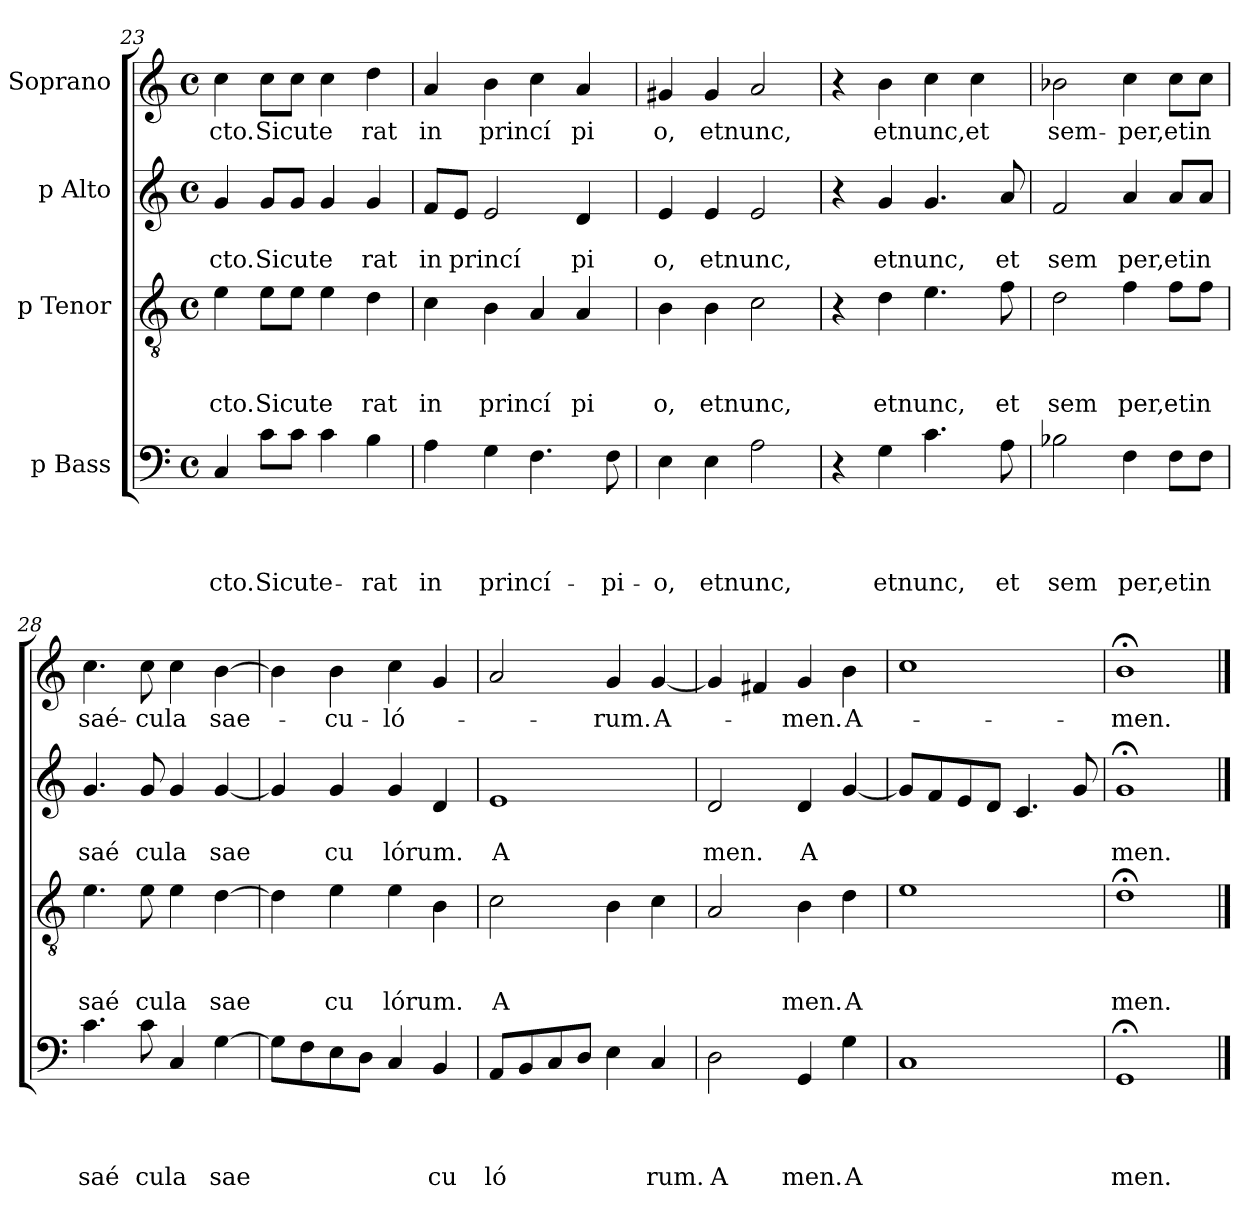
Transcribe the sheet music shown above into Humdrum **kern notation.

**kern	**text	**text	**text	**text	**kern	**text	**text	**text	**kern	**text	**text	**kern	**text
*part4	*part4	*part4	*part4	*part4	*part3	*part3	*part3	*part3	*part2	*part2	*part2	*part1	*part1
*staff4	*staff4	*staff4	*staff4	*staff4	*staff3	*staff3	*staff3	*staff3	*staff2	*staff2	*staff2	*staff1	*staff1
*I"p Bass	*	*	*	*	*I"p Tenor	*	*	*	*I"p Alto	*	*	*I"Soprano	*
*clefF4	*	*	*	*	*clefGv2	*	*	*	*clefG2	*	*	*clefG2	*
*k[]	*	*	*	*	*k[]	*	*	*	*k[]	*	*	*k[]	*
*C:	*	*	*	*	*C:	*	*	*	*C:	*	*	*C:	*
*M4/4	*	*	*	*	*M4/4	*	*	*	*M4/4	*	*	*M4/4	*
*met(c)	*	*	*	*	*met(c)	*	*	*	*met(c)	*	*	*met(c)	*
=23	=23	=23	=23	=23	=23	=23	=23	=23	=23	=23	=23	=23	=23
!	!	!	!	!LO:LY:b	!	!	!	!LO:LY:b	!	!	!LO:LY:b	!	!LO:LY:b
4C/	.	.	.	-cto.	4e\	.	.	cto.	4g/	.	cto.	4cc\	cto.
!	!	!	!	!LO:LY:b	!	!	!	!LO:LY:b	!	!	!LO:LY:b	!	!LO:LY:b
8c\L	.	.	.	Sicute-	8e\L	.	.	Sicute	8g/L	.	Sicute	8cc\L	Sicute
8c\J	.	.	.	.	8e\J	.	.	.	8g/J	.	.	8cc\J	.
4c\	.	.	.	.	4e\	.	.	.	4g/	.	.	4cc\	.
!	!	!	!	!LO:LY:b	!	!	!	!LO:LY:b	!	!	!LO:LY:b	!	!LO:LY:b
4B\	.	.	.	-rat	4d\	.	.	rat	4g/	.	rat	4dd\	rat
=24	=24	=24	=24	=24	=24	=24	=24	=24	=24	=24	=24	=24	=24
!	!	!	!	!LO:LY:b	!	!	!	!LO:LY:b	!	!	!LO:LY:b	!	!LO:LY:b
4A\	.	.	.	in	4c\	.	.	in	8f/L	.	in	4a/	in
!	!	!	!	!	!	!	!	!	!	!	!LO:LY:b	!	!
.	.	.	.	.	.	.	.	.	8e/J	.	princí	.	.
!	!	!	!	!LO:LY:b	!	!	!	!LO:LY:b	!	!	!	!	!LO:LY:b
4G\	.	.	.	princí-	4B\	.	.	princí	2e/	.	.	4b\	princí
4.F\	.	.	.	.	4A/	.	.	.	.	.	.	4cc\	.
!	!	!	!	!	!	!	!	!LO:LY:b	!	!	!LO:LY:b	!	!LO:LY:b
.	.	.	.	.	4A/	.	.	pi	4d/	.	pi	4a/	pi
!	!	!	!	!LO:LY:b	!	!	!	!	!	!	!	!	!
8F\	.	.	.	-pi-	.	.	.	.	.	.	.	.	.
=25	=25	=25	=25	=25	=25	=25	=25	=25	=25	=25	=25	=25	=25
!	!	!	!	!LO:LY:b	!	!	!	!LO:LY:b	!	!	!LO:LY:b	!	!LO:LY:b
4E\	.	.	.	-o,	4B\	.	.	o,	4e/	.	o,	4g#X/	o,
!	!	!	!	!LO:LY:b	!	!	!	!LO:LY:b	!	!	!LO:LY:b	!	!LO:LY:b
4E\	.	.	.	etnunc,	4B\	.	.	etnunc,	4e/	.	etnunc,	4g#/	etnunc,
2A\	.	.	.	.	2c\	.	.	.	2e/	.	.	2a/	.
!!LO:LB:g=z
=26	=26	=26	=26	=26	=26	=26	=26	=26	=26	=26	=26	=26	=26
4r	.	.	.	.	4r	.	.	.	4r	.	.	4r	.
!	!	!	!	!LO:LY:b	!	!	!	!LO:LY:b	!	!	!LO:LY:b	!	!LO:LY:b
4G\	.	.	.	etnunc,	4d\	.	.	etnunc,	4g/	.	etnunc,	4b\	etnunc,
4.c\	.	.	.	.	4.e\	.	.	.	4.g/	.	.	4cc\	.
!	!	!	!	!	!	!	!	!	!	!	!	!	!LO:LY:b
.	.	.	.	.	.	.	.	.	.	.	.	4cc\	et
!	!	!	!	!LO:LY:b	!	!	!	!LO:LY:b	!	!	!LO:LY:b	!	!
8A\	.	.	.	et	8f\	.	.	et	8a/	.	et	.	.
=27	=27	=27	=27	=27	=27	=27	=27	=27	=27	=27	=27	=27	=27
!	!	!	!	!LO:LY:b	!	!	!	!LO:LY:b	!	!	!LO:LY:b	!	!LO:LY:b
2B-X\	.	.	.	sem	2d\	.	.	sem	2f/	.	sem	2b-X\	sem-
!	!	!	!	!LO:LY:b	!	!	!	!LO:LY:b	!	!	!LO:LY:b	!	!LO:LY:b
4F\	.	.	.	per,	4f\	.	.	per,	4a/	.	per,	4cc\	-per,
!	!	!	!	!LO:LY:b	!	!	!	!LO:LY:b	!	!	!LO:LY:b	!	!LO:LY:b
8F\L	.	.	.	etin	8f\L	.	.	etin	8a/L	.	etin	8cc\L	etin
8F\J	.	.	.	.	8f\J	.	.	.	8a/J	.	.	8cc\J	.
=28	=28	=28	=28	=28	=28	=28	=28	=28	=28	=28	=28	=28	=28
!	!	!	!	!LO:LY:b	!	!	!	!LO:LY:b	!	!	!LO:LY:b	!	!LO:LY:b
4.c\	.	.	.	saé	4.e\	.	.	saé	4.g/	.	saé	4.cc\	saé-
!	!	!	!	!LO:LY:b	!	!	!	!LO:LY:b	!	!	!LO:LY:b	!	!LO:LY:b
8c\	.	.	.	cula	8e\	.	.	cula	8g/	.	cula	8cc\	-cula
4C/	.	.	.	.	4e\	.	.	.	4g/	.	.	4cc\	.
!	!	!	!	!LO:LY:b	!	!	!	!LO:LY:b	!	!	!LO:LY:b	!	!LO:LY:b
[>4G\	.	.	.	sae	[>4d\	.	.	sae	[<4g/	.	sae	[>4b\	sae-
=29	=29	=29	=29	=29	=29	=29	=29	=29	=29	=29	=29	=29	=29
8G\L]	.	.	.	.	4d\]	.	.	.	4g/]	.	.	4b\]	.
8F\	.	.	.	.	.	.	.	.	.	.	.	.	.
!	!	!	!	!	!	!	!	!LO:LY:b	!	!	!LO:LY:b	!	!LO:LY:b
8E\	.	.	.	.	4e\	.	.	cu	4g/	.	cu	4b\	-cu-
8D\J	.	.	.	.	.	.	.	.	.	.	.	.	.
!	!	!	!	!	!	!	!	!LO:LY:b	!	!	!LO:LY:b	!	!LO:LY:b
4C/	.	.	.	.	4e\	.	.	lórum.	4g/	.	lórum.	4cc\	-ló-
!	!	!	!	!LO:LY:b	!	!	!	!	!	!	!	!	!
4BB/	.	.	.	cu	4B\	.	.	.	4d/	.	.	4g/	.
=30	=30	=30	=30	=30	=30	=30	=30	=30	=30	=30	=30	=30	=30
!	!	!	!	!LO:LY:b	!	!	!	!LO:LY:b	!	!	!LO:LY:b	!	!
8AA/L	.	.	.	ló	2c\	.	.	A	1e	.	A	2a/	.
8BB/	.	.	.	.	.	.	.	.	.	.	.	.	.
8C/	.	.	.	.	.	.	.	.	.	.	.	.	.
8D/J	.	.	.	.	.	.	.	.	.	.	.	.	.
!	!	!	!	!	!	!	!	!	!	!	!	!	!LO:LY:b
4E\	.	.	.	.	4B\	.	.	.	.	.	.	4g/	-rum.
!	!	!	!	!LO:LY:b	!	!	!	!	!	!	!	!	!LO:LY:b
4C/	.	.	.	rum.	4c\	.	.	.	.	.	.	[<4g/	A-
=31	=31	=31	=31	=31	=31	=31	=31	=31	=31	=31	=31	=31	=31
!	!	!	!	!LO:LY:b	!	!	!	!	!	!	!LO:LY:b	!	!
2D\	.	.	.	A	2A/	.	.	.	2d/	.	men.	4g/]	.
.	.	.	.	.	.	.	.	.	.	.	.	4f#X/	.
!	!	!	!	!LO:LY:b	!	!	!	!LO:LY:b	!	!	!LO:LY:b	!	!LO:LY:b
4GG/	.	.	.	men.	4B\	.	.	men.	4d/	.	A	4g/	-men.
!	!	!	!	!LO:LY:b	!	!	!	!LO:LY:b	!	!	!	!	!LO:LY:b
4G\	.	.	.	A	4d\	.	.	A	[<4g/	.	.	4b\	A-
=32	=32	=32	=32	=32	=32	=32	=32	=32	=32	=32	=32	=32	=32
1C	.	.	.	.	1e	.	.	.	8g/L]	.	.	1cc	.
.	.	.	.	.	.	.	.	.	8f/	.	.	.	.
.	.	.	.	.	.	.	.	.	8e/	.	.	.	.
.	.	.	.	.	.	.	.	.	8d/J	.	.	.	.
.	.	.	.	.	.	.	.	.	4.c/	.	.	.	.
.	.	.	.	.	.	.	.	.	8g/	.	.	.	.
=33	=33	=33	=33	=33	=33	=33	=33	=33	=33	=33	=33	=33	=33
!	!	!	!	!LO:LY:b	!	!	!	!LO:LY:b	!	!	!LO:LY:b	!	!LO:LY:b
1GG;	.	.	.	men.	1d;<	.	.	men.	1g;	.	men.	1b;<	-men.
==	==	==	==	==	==	==	==	==	==	==	==	==	==
*-	*-	*-	*-	*-	*-	*-	*-	*-	*-	*-	*-	*-	*-
